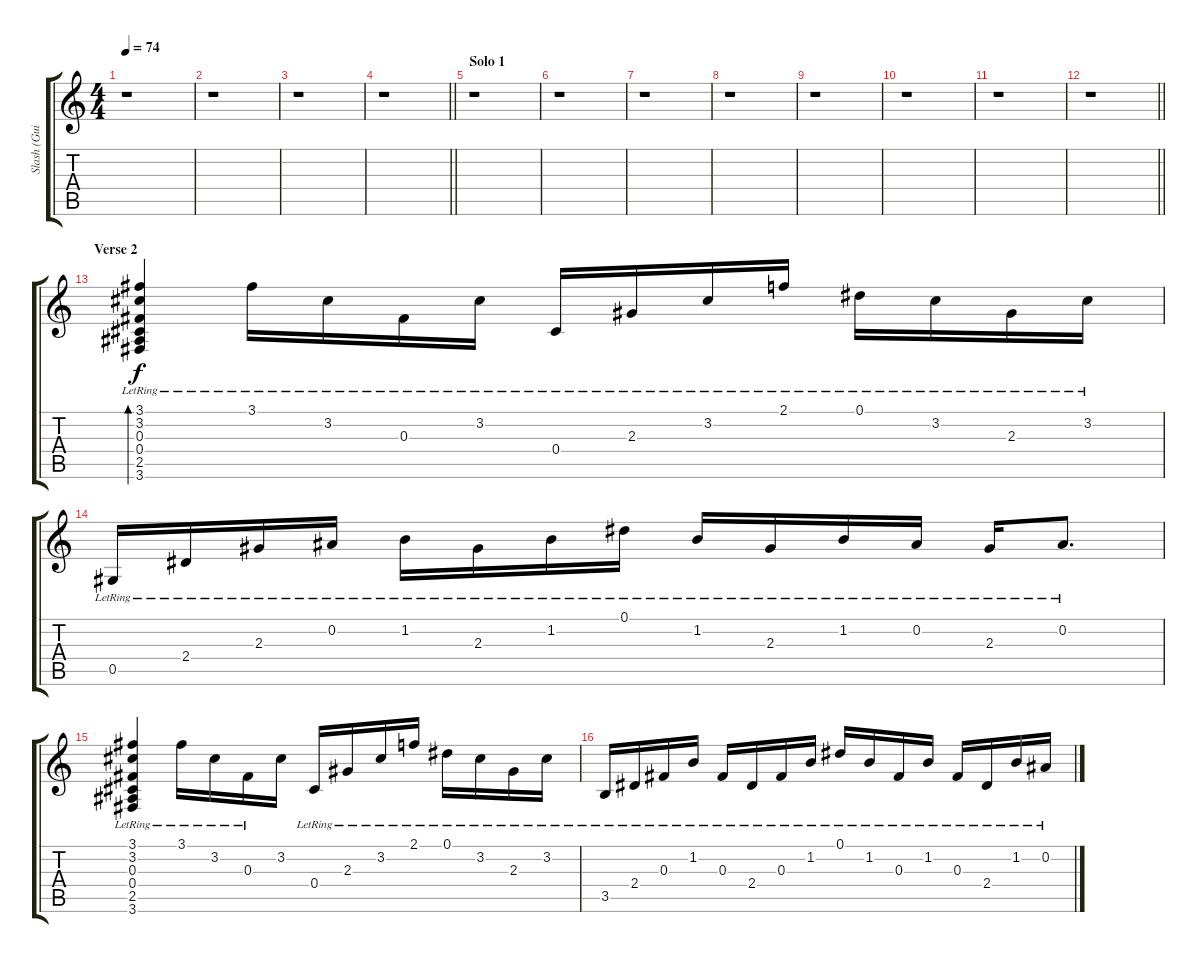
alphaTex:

\track ("Slash (Guitar - 12 Strings)" "Slash (Gui") {instrument electricguitarjazz}
\staff {score tabs}
\tuning (Eb4 Bb3 Gb3 Db3 Ab2 Eb2) {hide}
\ts (4 4)
\tempo 74
\clef g2
\ks c
r.1{dy f} |
r.1 |
r.1 |
\barLineRight lightlight
r.1 |
\section ("" "Solo 1")
r.1 |
r.1 |
r.1 |
r.1 |
r.1 |
r.1 |
r.1 |
\barLineRight lightlight
r.1 |
\section ("" "Verse 2")
(3.1{lr} 3.2{lr} 0.3{lr} 0.4{lr} 2.5 3.6{lr}).4{bd 120 volume 9 instrument electricguitarjazz} 3.1{lr}.16 3.2{lr}.16 0.3{lr}.16 3.2{lr}.16 0.4{lr}.16 2.3{lr}.16 3.2{lr}.16 2.1{lr}.16 0.1{lr}.16 3.2{lr}.16 2.3{lr}.16 3.2{lr}.16 |
0.5{lr}.16 2.4{lr}.16 2.3{lr}.16 0.2{lr}.16 1.2{lr}.16 2.3{lr}.16 1.2{lr}.16 0.1{lr}.16 1.2{lr}.16 2.3{lr}.16 1.2{lr}.16 0.2{lr}.16 2.3{lr}.16 0.2{lr}.8{d} |
(3.1 3.2 0.3 0.4 2.5 3.6{lr}).4 3.1{lr}.16 3.2{lr}.16 0.3{lr}.16 3.2.16 0.4{lr}.16 2.3{lr}.16 3.2{lr}.16 2.1{lr}.16 0.1{lr}.16 3.2{lr}.16 2.3{lr}.16 3.2{lr}.16 |
3.5{lr}.16 2.4{lr}.16 0.3{lr}.16 1.2{lr}.16 0.3{lr}.16 2.4{lr}.16 0.3{lr}.16 1.2{lr}.16 0.1{lr}.16 1.2{lr}.16 0.3{lr}.16 1.2{lr}.16 0.3{lr}.16 2.4{lr}.16 1.2{lr}.16 0.2{lr}.16
